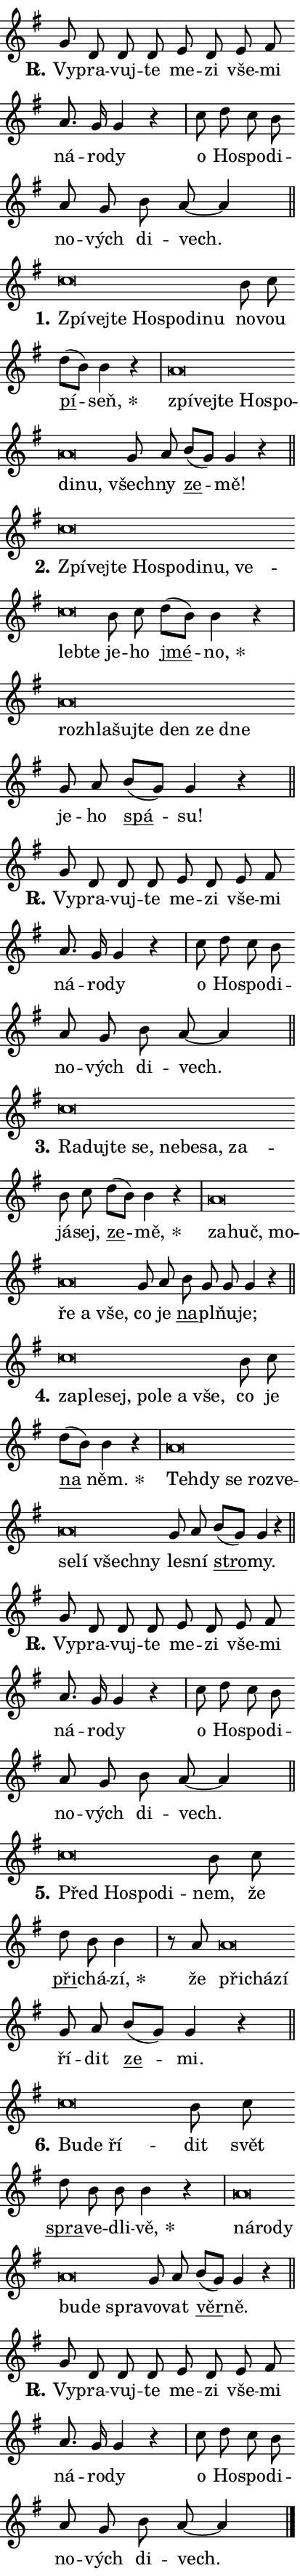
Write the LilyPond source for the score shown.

\version "2.24.0"
\header { tagline = "" }
\paper {
  indent = 0\cm
  top-margin = 0\cm
  right-margin = 0.13\cm % to fit lyric hyphens
  bottom-margin = 0\cm
  left-margin = 0\cm
  paper-width = 7\cm
  page-breaking = #ly:one-page-breaking
  system-system-spacing.basic-distance = #11
  score-system-spacing.basic-distance = #11
  ragged-last = ##f
}


%% Author: Thomas Morley
%% https://lists.gnu.org/archive/html/lilypond-user/2020-05/msg00002.html
#(define (line-position grob)
"Returns position of @var[grob} in current system:
   @code{'start}, if at first time-step
   @code{'end}, if at last time-step
   @code{'middle} otherwise
"
  (let* ((col (ly:item-get-column grob))
         (ln (ly:grob-object col 'left-neighbor))
         (rn (ly:grob-object col 'right-neighbor))
         (col-to-check-left (if (ly:grob? ln) ln col))
         (col-to-check-right (if (ly:grob? rn) rn col))
         (break-dir-left
           (and
             (ly:grob-property col-to-check-left 'non-musical #f)
             (ly:item-break-dir col-to-check-left)))
         (break-dir-right
           (and
             (ly:grob-property col-to-check-right 'non-musical #f)
             (ly:item-break-dir col-to-check-right))))
        (cond ((eqv? 1 break-dir-left) 'start)
              ((eqv? -1 break-dir-right) 'end)
              (else 'middle))))

#(define (tranparent-at-line-position vctor)
  (lambda (grob)
  "Relying on @code{line-position} select the relevant enry from @var{vctor}.
Used to determine transparency,"
    (case (line-position grob)
      ((end) (not (vector-ref vctor 0)))
      ((middle) (not (vector-ref vctor 1)))
      ((start) (not (vector-ref vctor 2))))))

noteHeadBreakVisibility =
#(define-music-function (break-visibility)(vector?)
"Makes @code{NoteHead}s transparent relying on @var{break-visibility}"
#{
  \override NoteHead.transparent =
    #(tranparent-at-line-position break-visibility)
#})

#(define delete-ledgers-for-transparent-note-heads
  (lambda (grob)
    "Reads whether a @code{NoteHead} is transparent.
If so this @code{NoteHead} is removed from @code{'note-heads} from
@var{grob}, which is supposed to be @code{LedgerLineSpanner}.
As a result ledgers are not printed for this @code{NoteHead}"
    (let* ((nhds-array (ly:grob-object grob 'note-heads))
           (nhds-list
             (if (ly:grob-array? nhds-array)
                 (ly:grob-array->list nhds-array)
                 '()))
           ;; Relies on the transparent-property being done before
           ;; Staff.LedgerLineSpanner.after-line-breaking is executed.
           ;; This is fragile ...
           (to-keep
             (remove
               (lambda (nhd)
                 (ly:grob-property nhd 'transparent #f))
               nhds-list)))
      ;; TODO find a better method to iterate over grob-arrays, similiar
      ;; to filter/remove etc for lists
      ;; For now rebuilt from scratch
      (set! (ly:grob-object grob 'note-heads)  '())
      (for-each
        (lambda (nhd)
          (ly:pointer-group-interface::add-grob grob 'note-heads nhd))
        to-keep))))

squashNotes = {
  \override NoteHead.X-extent = #'(-0.2 . 0.2)
  \override NoteHead.Y-extent = #'(-0.75 . 0)
  \override NoteHead.stencil =
    #(lambda (grob)
       (let ((pos (ly:grob-property grob 'staff-position)))
         (begin
           (if (< pos -7) (display "ERROR: Lower brevis then expected\n") (display "OK: Expected brevis position\n"))
           (if (<= pos -6) ly:text-interface::print ly:note-head::print))))
}
unSquashNotes = {
  \revert NoteHead.X-extent
  \revert NoteHead.Y-extent
  \revert NoteHead.stencil
}

hideNotes = \noteHeadBreakVisibility #begin-of-line-visible
unHideNotes = \noteHeadBreakVisibility #all-visible

% work-around for resetting accidentals
% https://lilypond.org/doc/v2.23/Documentation/notation/displaying-rhythms#unmetered-music
cadenzaMeasure = {
  \cadenzaOff
  \partial 1024 s1024
  \cadenzaOn
}

#(define-markup-command (accent layout props text) (markup?)
  "Underline accented syllable"
  (interpret-markup layout props
    #{\markup \override #'(offset . 4.3) \underline { #text }#}))

responsum = \markup \concat {
  "R" \hspace #-1.05 \path #0.1 #'((moveto 0 0.07) (lineto 0.9 0.8)) \hspace #0.05 "."
}

spaceSize = #0.6828661417322834 % exact space size for TeX Gyre Schola

\layout {
  \context {
    \Staff
    \remove "Time_signature_engraver"
    \override LedgerLineSpanner.after-line-breaking = #delete-ledgers-for-transparent-note-heads
  }
  \context {
    \Lyrics {
      \override LyricSpace.minimum-distance = \spaceSize
      \override LyricText.font-name = #"TeX Gyre Schola"
      \override LyricText.font-size = 1
      \override StanzaNumber.font-name = #"TeX Gyre Schola Bold"
      \override StanzaNumber.font-size = 1
    }
  }
  \context {
    \Score 
    \override NoteHead.text =
      #(lambda (grob) 
        (let ((pos (ly:grob-property grob 'staff-position)))
          #{\markup {
            \combine
              \halign #-0.55 \raise #(if (= pos -6) 0 0.5) \override #'(thickness . 2) \draw-line #'(3.2 . 0)
              \musicglyph "noteheads.sM1"
          }#}))
  }
}

% magnetic-lyrics.ily
%
%   written by
%     Jean Abou Samra <jean@abou-samra.fr>
%     Werner Lemberg <wl@gnu.org>
%
%   adapted by
%     Jiri Hon <jiri.hon@gmail.com>
%
% Version 2022-Apr-15

% https://www.mail-archive.com/lilypond-user@gnu.org/msg149350.html

#(define (Left_hyphen_pointer_engraver context)
   "Collect syllable-hyphen-syllable occurrences in lyrics and store
them in properties.  This engraver only looks to the left.  For
example, if the lyrics input is @code{foo -- bar}, it does the
following.

@itemize @bullet
@item
Set the @code{text} property of the @code{LyricHyphen} grob between
@q{foo} and @q{bar} to @code{foo}.

@item
Set the @code{left-hyphen} property of the @code{LyricText} grob with
text @q{foo} to the @code{LyricHyphen} grob between @q{foo} and
@q{bar}.
@end itemize

Use this auxiliary engraver in combination with the
@code{lyric-@/text::@/apply-@/magnetic-@/offset!} hook."
   (let ((hyphen #f)
         (text #f))
     (make-engraver
      (acknowledgers
       ((lyric-syllable-interface engraver grob source-engraver)
        (set! text grob)))
      (end-acknowledgers
       ((lyric-hyphen-interface engraver grob source-engraver)
        ;(when (not (grob::has-interface grob 'lyric-space-interface))
          (set! hyphen grob)));)
      ((stop-translation-timestep engraver)
       (when (and text hyphen)
         (ly:grob-set-object! text 'left-hyphen hyphen))
       (set! text #f)
       (set! hyphen #f)))))

#(define (lyric-text::apply-magnetic-offset! grob)
   "If the space between two syllables is less than the value in
property @code{LyricText@/.details@/.squash-threshold}, move the right
syllable to the left so that it gets concatenated with the left
syllable.

Use this function as a hook for
@code{LyricText@/.after-@/line-@/breaking} if the
@code{Left_@/hyphen_@/pointer_@/engraver} is active."
   (let ((hyphen (ly:grob-object grob 'left-hyphen #f)))
     (when hyphen
       (let ((left-text (ly:spanner-bound hyphen LEFT)))
         (when (grob::has-interface left-text 'lyric-syllable-interface)
           (let* ((common (ly:grob-common-refpoint grob left-text X))
                  (this-x-ext (ly:grob-extent grob common X))
                  (left-x-ext
                   (begin
                     ;; Trigger magnetism for left-text.
                     (ly:grob-property left-text 'after-line-breaking)
                     (ly:grob-extent left-text common X)))
                  ;; `delta` is the gap width between two syllables.
                  (delta (- (interval-start this-x-ext)
                            (interval-end left-x-ext)))
                  (details (ly:grob-property grob 'details))
                  (threshold (assoc-get 'squash-threshold details 0.2)))
             (when (< delta threshold)
               (let* (;; We have to manipulate the input text so that
                      ;; ligatures crossing syllable boundaries are not
                      ;; disabled.  For languages based on the Latin
                      ;; script this is essentially a beautification.
                      ;; However, for non-Western scripts it can be a
                      ;; necessity.
                      (lt (ly:grob-property left-text 'text))
                      (rt (ly:grob-property grob 'text))
                      (is-space (grob::has-interface hyphen 'lyric-space-interface))
                      (space (if is-space " " ""))
                      (extra-delta (if is-space spaceSize 0))
                      ;; Append new syllable.
                      (ltrt-space (if (and (string? lt) (string? rt))
                                (string-append lt space rt)
                                (make-concat-markup (list lt space rt))))
                      ;; Right-align `ltrt` to the right side.
                      (ltrt-space-markup (grob-interpret-markup
                               grob
                               (make-translate-markup
                                (cons (interval-length this-x-ext) 0)
                                (make-right-align-markup ltrt-space)))))
                 (begin
                   ;; Don't print `left-text`.
                   (ly:grob-set-property! left-text 'stencil #f)
                   ;; Set text and stencil (which holds all collected
                   ;; syllables so far) and shift it to the left.
                   (ly:grob-set-property! grob 'text ltrt-space)
                   (ly:grob-set-property! grob 'stencil ltrt-space-markup)
                   (ly:grob-translate-axis! grob (- (- delta extra-delta)) X))))))))))


#(define (lyric-hyphen::displace-bounds-first grob)
   ;; Make very sure this callback isn't triggered too early.
   (let ((left (ly:spanner-bound grob LEFT))
         (right (ly:spanner-bound grob RIGHT)))
     (ly:grob-property left 'after-line-breaking)
     (ly:grob-property right 'after-line-breaking)
     (ly:lyric-hyphen::print grob)))

squashThreshold = #0.4

\layout {
  \context {
    \Lyrics
    \consists #Left_hyphen_pointer_engraver
    \override LyricText.after-line-breaking =
      #lyric-text::apply-magnetic-offset!
    \override LyricHyphen.stencil = #lyric-hyphen::displace-bounds-first
    \override LyricText.details.squash-threshold = \squashThreshold
    \override LyricHyphen.minimum-distance = 0
    \override LyricHyphen.minimum-length = \squashThreshold
  }
}

squashText = \override LyricText.details.squash-threshold = 9999
unSquashText = \override LyricText.details.squash-threshold = \squashThreshold

leftText = \override LyricText.self-alignment-X = #LEFT
unLeftText = \revert LyricText.self-alignment-X

starOffset = #(lambda (grob) 
                (let ((x_offset (ly:self-alignment-interface::aligned-on-x-parent grob)))
                  (if (= x_offset 0) 0 (+ x_offset 1.2))))

star = #(define-music-function (syllable)(string?)
"Append star separator at the end of a syllable"
#{
  \once \override LyricText.X-offset = #starOffset
  \lyricmode { \markup {
    #syllable
    \override #'((font-name . "TeX Gyre Schola Bold")) \hspace #0.2 \lower #0.65 \larger "*"
  } }
#})

starAccent = #(define-music-function (syllable)(string?)
"Append star separator at the end of a syllable and make accent"
#{
  \once \override LyricText.X-offset = #starOffset
  \lyricmode { \markup {
    \accent #syllable
    \override #'((font-name . "TeX Gyre Schola Bold")) \hspace #0.2 \lower #0.65 \larger "*"
  } }
#})

breath = #(define-music-function (syllable)(string?)
"Append breathing indicator at the end of a syllable"
#{
  \lyricmode { \markup { #syllable "+" } }
#})

optionalBreath = #(define-music-function (syllable)(string?)
"Append optional breathing indicator at the end of a syllable"
#{
  \lyricmode { \markup { #syllable "(+)" } }
#})


\score {
    <<
        \new Voice = "melody" { \cadenzaOn \key g \major \relative { g'8 d d d e d e fis \bar "" a8. g16 g4 r \cadenzaMeasure \bar "|" c8 d c b \bar "" a g b a~ a4 \cadenzaMeasure \bar "||" \break } }
        \new Lyrics \lyricsto "melody" { \lyricmode { \set stanza = \responsum
Vy -- pra -- vuj -- te me -- zi vše -- mi ná -- ro -- dy o Ho -- spo -- di -- no -- vých di -- vech. } }
    >>
    \layout {}
}

\score {
    <<
        \new Voice = "melody" { \cadenzaOn \key g \major \relative { \squashNotes c''\breve*1/16 \hideNotes \breve*1/16 \bar "" \breve*1/16 \bar "" \breve*1/16 \bar "" \breve*1/16 \bar "" \breve*1/16 \breve*1/16 \bar "" \unHideNotes \unSquashNotes b8 c \bar "" d[( b)] b4 r \cadenzaMeasure \bar "|" \squashNotes a\breve*1/16 \hideNotes \breve*1/16 \bar "" \breve*1/16 \bar "" \breve*1/16 \bar "" \breve*1/16 \bar "" \breve*1/16 \breve*1/16 \bar "" \unHideNotes \unSquashNotes g8 a \bar "" b[( g)] g4 r \cadenzaMeasure \bar "||" \break } }
        \new Lyrics \lyricsto "melody" { \lyricmode { \set stanza = "1."
\leftText Zpí -- \squashText vej -- te Ho -- spo -- di -- nu \unLeftText \unSquashText no -- vou \markup \accent pí -- \star seň, \leftText zpí -- \squashText vej -- te Ho -- spo -- di -- nu, \unLeftText \unSquashText všech -- ny \markup \accent ze -- mě! } }
    >>
    \layout {}
}

\score {
    <<
        \new Voice = "melody" { \cadenzaOn \key g \major \relative { \squashNotes c''\breve*1/16 \hideNotes \breve*1/16 \bar "" \breve*1/16 \bar "" \breve*1/16 \bar "" \breve*1/16 \bar "" \breve*1/16 \bar "" \breve*1/16 \bar "" \breve*1/16 \bar "" \breve*1/16 \breve*1/16 \bar "" \unHideNotes \unSquashNotes b8 c \bar "" d[( b)] b4 r \cadenzaMeasure \bar "|" \squashNotes a\breve*1/16 \hideNotes \breve*1/16 \bar "" \breve*1/16 \bar "" \breve*1/16 \bar "" \breve*1/16 \bar "" \breve*1/16 \breve*1/16 \bar "" \unHideNotes \unSquashNotes g8 a \bar "" b[( g)] g4 r \cadenzaMeasure \bar "||" \break } }
        \new Lyrics \lyricsto "melody" { \lyricmode { \set stanza = "2."
\leftText Zpí -- \squashText vej -- te Ho -- spo -- di -- nu, ve -- leb -- te \unLeftText \unSquashText je -- ho \markup \accent jmé -- \star no, \leftText roz -- \squashText hla -- šuj -- te den ze dne \unLeftText \unSquashText je -- ho \markup \accent spá -- su! } }
    >>
    \layout {}
}

\score {
    <<
        \new Voice = "melody" { \cadenzaOn \key g \major \relative { g'8 d d d e d e fis \bar "" a8. g16 g4 r \cadenzaMeasure \bar "|" c8 d c b \bar "" a g b a~ a4 \cadenzaMeasure \bar "||" \break } }
        \new Lyrics \lyricsto "melody" { \lyricmode { \set stanza = \responsum
Vy -- pra -- vuj -- te me -- zi vše -- mi ná -- ro -- dy o Ho -- spo -- di -- no -- vých di -- vech. } }
    >>
    \layout {}
}

\score {
    <<
        \new Voice = "melody" { \cadenzaOn \key g \major \relative { \squashNotes c''\breve*1/16 \hideNotes \breve*1/16 \bar "" \breve*1/16 \bar "" \breve*1/16 \bar "" \breve*1/16 \bar "" \breve*1/16 \bar "" \breve*1/16 \breve*1/16 \bar "" \unHideNotes \unSquashNotes b8 c \bar "" d[( b)] b4 r \cadenzaMeasure \bar "|" \squashNotes a\breve*1/16 \hideNotes \breve*1/16 \bar "" \breve*1/16 \bar "" \breve*1/16 \bar "" \breve*1/16 \breve*1/16 \bar "" \unHideNotes \unSquashNotes g8 a \bar "" b g g g4 r \cadenzaMeasure \bar "||" \break } }
        \new Lyrics \lyricsto "melody" { \lyricmode { \set stanza = "3."
\leftText Ra -- \squashText duj -- te se, ne -- be -- sa, za -- \unLeftText \unSquashText já -- sej, \markup \accent ze -- \star mě, \leftText za -- \squashText huč, mo -- ře a vše, \unLeftText \unSquashText co je \markup \accent na -- pl -- ňu -- je; } }
    >>
    \layout {}
}

\score {
    <<
        \new Voice = "melody" { \cadenzaOn \key g \major \relative { \squashNotes c''\breve*1/16 \hideNotes \breve*1/16 \bar "" \breve*1/16 \bar "" \breve*1/16 \bar "" \breve*1/16 \bar "" \breve*1/16 \breve*1/16 \bar "" \unHideNotes \unSquashNotes b8 c \bar "" d[( b)] b4 r \cadenzaMeasure \bar "|" \squashNotes a\breve*1/16 \hideNotes \breve*1/16 \bar "" \breve*1/16 \bar "" \breve*1/16 \bar "" \breve*1/16 \bar "" \breve*1/16 \bar "" \breve*1/16 \bar "" \breve*1/16 \breve*1/16 \bar "" \unHideNotes \unSquashNotes g8 a \bar "" b[( g)] g4 r \cadenzaMeasure \bar "||" \break } }
        \new Lyrics \lyricsto "melody" { \lyricmode { \set stanza = "4."
\leftText za -- \squashText ple -- sej, po -- le a vše, \unLeftText \unSquashText co je \markup \accent na \star něm. \leftText Teh -- \squashText dy se roz -- ve -- se -- lí všech -- ny \unLeftText \unSquashText le -- sní \markup \accent stro -- my. } }
    >>
    \layout {}
}

\score {
    <<
        \new Voice = "melody" { \cadenzaOn \key g \major \relative { g'8 d d d e d e fis \bar "" a8. g16 g4 r \cadenzaMeasure \bar "|" c8 d c b \bar "" a g b a~ a4 \cadenzaMeasure \bar "||" \break } }
        \new Lyrics \lyricsto "melody" { \lyricmode { \set stanza = \responsum
Vy -- pra -- vuj -- te me -- zi vše -- mi ná -- ro -- dy o Ho -- spo -- di -- no -- vých di -- vech. } }
    >>
    \layout {}
}

\score {
    <<
        \new Voice = "melody" { \cadenzaOn \key g \major \relative { \squashNotes c''\breve*1/16 \hideNotes \breve*1/16 \bar "" \breve*1/16 \breve*1/16 \bar "" \unHideNotes \unSquashNotes b8 c \bar "" d b b4 \cadenzaMeasure \bar "|" r8 a \squashNotes a\breve*1/16 \hideNotes \breve*1/16 \breve*1/16 \bar "" \unHideNotes \unSquashNotes g8 a \bar "" b[( g)] g4 r \cadenzaMeasure \bar "||" \break } }
        \new Lyrics \lyricsto "melody" { \lyricmode { \set stanza = "5."
\leftText Před \squashText Ho -- spo -- di -- \unLeftText \unSquashText nem, že \markup \accent při -- chá -- \star zí, že \leftText při -- \squashText chá -- zí \unLeftText \unSquashText ří -- dit \markup \accent ze -- mi. } }
    >>
    \layout {}
}

\score {
    <<
        \new Voice = "melody" { \cadenzaOn \key g \major \relative { \squashNotes c''\breve*1/16 \hideNotes \breve*1/16 \breve*1/16 \bar "" \unHideNotes \unSquashNotes b8 c \bar "" d b b b4 r \cadenzaMeasure \bar "|" \squashNotes a\breve*1/16 \hideNotes \breve*1/16 \bar "" \breve*1/16 \bar "" \breve*1/16 \bar "" \breve*1/16 \breve*1/16 \bar "" \unHideNotes \unSquashNotes g8 a \bar "" b[( g)] g4 r \cadenzaMeasure \bar "||" \break } }
        \new Lyrics \lyricsto "melody" { \lyricmode { \set stanza = "6."
\leftText Bu -- \squashText de ří -- \unLeftText \unSquashText dit svět \markup \accent spra -- ve -- dli -- \star vě, \leftText ná -- \squashText ro -- dy bu -- de spra -- \unLeftText \unSquashText vo -- vat \markup \accent věr -- ně. } }
    >>
    \layout {}
}

\score {
    <<
        \new Voice = "melody" { \cadenzaOn \key g \major \relative { g'8 d d d e d e fis \bar "" a8. g16 g4 r \cadenzaMeasure \bar "|" c8 d c b \bar "" a g b a~ a4 \cadenzaMeasure \bar "||" \break } \bar "|." }
        \new Lyrics \lyricsto "melody" { \lyricmode { \set stanza = \responsum
Vy -- pra -- vuj -- te me -- zi vše -- mi ná -- ro -- dy o Ho -- spo -- di -- no -- vých di -- vech. } }
    >>
    \layout {}
}
